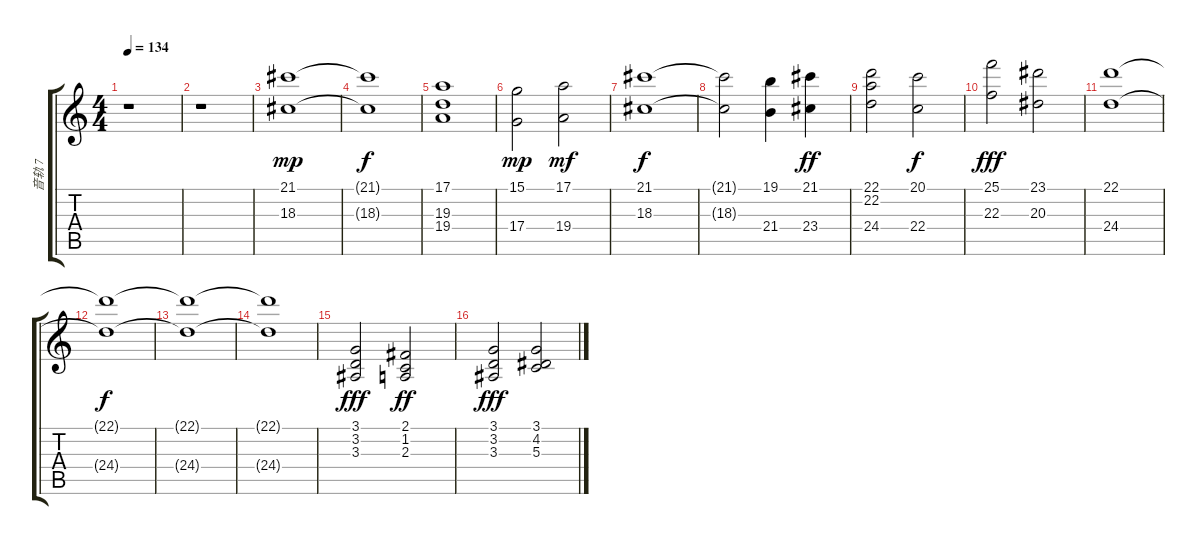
\track ("音轨 7" "音轨 7") {instrument stringensemble1}
\staff {score tabs}
\tuning (E4 B3 G3 D3 A2 E2) {hide}
\ts (4 4)
\tempo 134
\clef g2
\ks c
r.1{dy mp instrument stringensemble1} |
r.1 |
(21.1 18.3).1{volume 12 balance 10 instrument stringensemble1} |
(21.1{t} 18.3{t}).1{dy f} |
(17.1 19.3 19.4).1 |
(15.1 17.4).2{dy mp} (17.1 19.4).2{dy mf} |
(21.1 18.3).1{dy f} |
(21.1{t} 18.3{t}).2 (19.1 21.4).4 (21.1 23.4).4{dy ff} |
(22.1 22.2 24.4).2 (20.1 22.4).2{dy f} |
(25.1 22.3).2{dy fff} (23.1 20.3).2 |
(22.1 24.4).1 |
(22.1{t} 24.4{t}).1{dy f} |
(22.1{t} 24.4{t}).1 |
(22.1{t} 24.4{t}).1 |
(3.1 3.2 3.3).2{dy fff volume 10} (2.1 1.2 2.3).2{dy ff} |
(3.1 3.2 3.3).2{dy fff} (3.1 4.2 5.3).2
